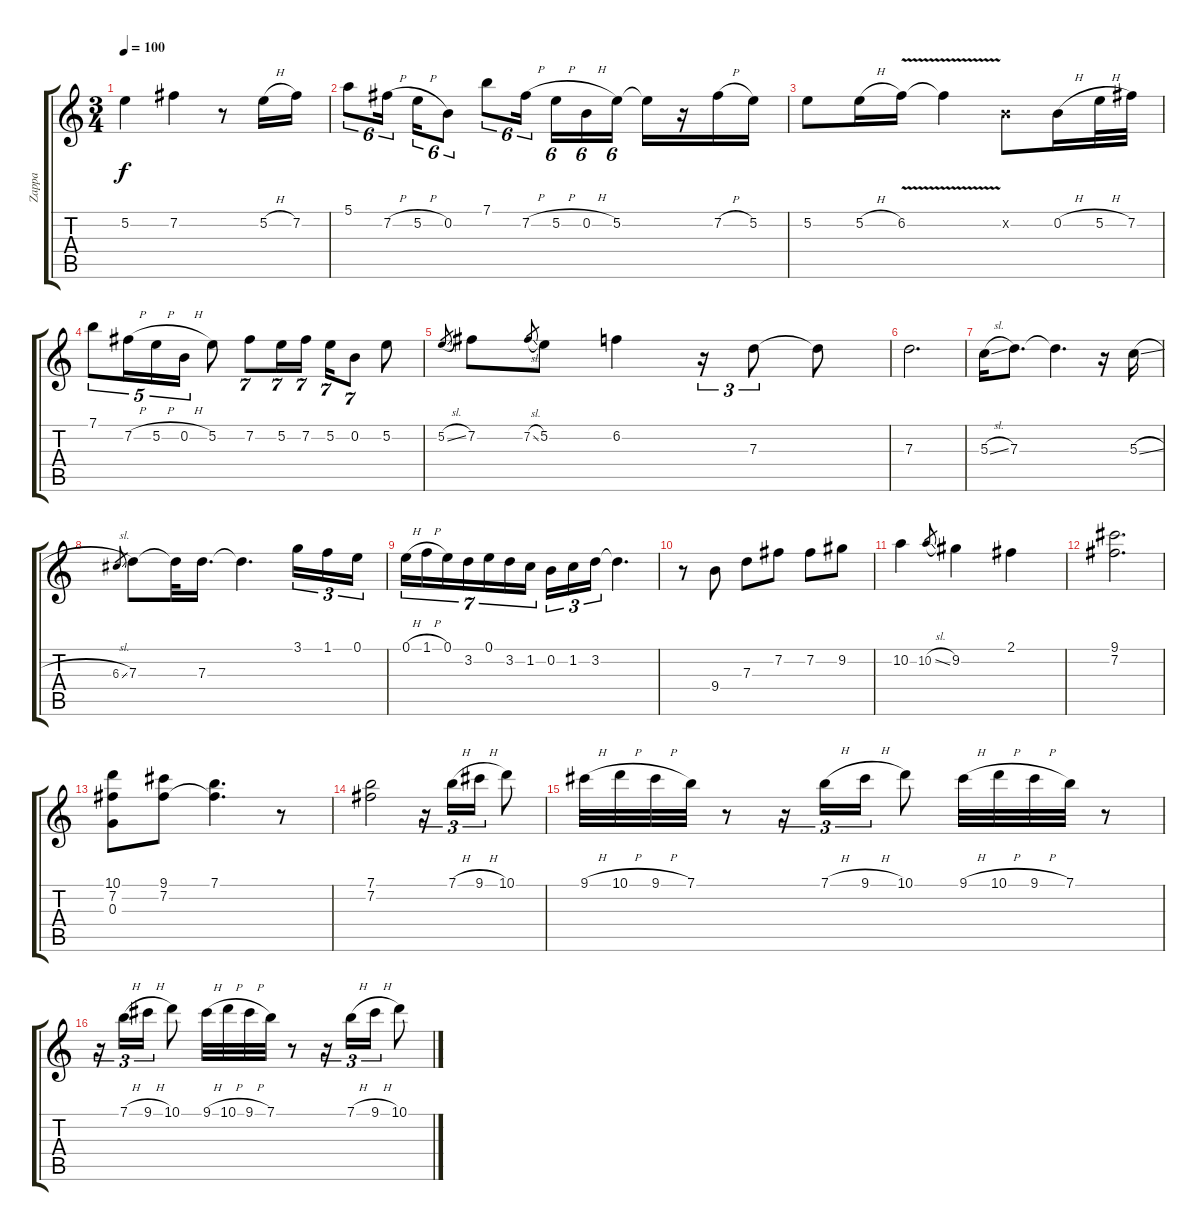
\track ("Zappa" "Zappa") {instrument acousticguitarsteel}
\staff {score tabs}
\tuning (E4 B3 G3 D3 A2 E2) {hide}
\ts (3 4)
\tempo 100
\clef g2
\ks c
5.2.4{dy f} 7.2.4 r.8 5.2{h}.16 7.2.16 |
5.1.8{tu (6 4)} 7.2{h}.16{tu (6 4) beam splitsecondary} 5.2{h}.16{tu (6 4)} 0.2.8{tu (6 4)} 7.1.8{tu (6 4)} 7.2{h}.16{tu (6 4) beam splitsecondary} 5.2{h}.16{tu (6 4)} 0.2{h}.16{tu (6 4)} 5.2.16{tu (6 4)} 5.2{t}.16 r.16 7.2{h}.16 5.2.16 |
5.2.8 5.2{h}.16 6.2{v}.16 6.2{t}.4 0.2{x}.8 0.2{h}.16 5.2{h}.32 7.2.32 |
7.1.8{tu (5 4)} 7.2{h}.16{tu (5 4)} 5.2{h}.16{tu (5 4)} 0.2{h}.16{tu (5 4)} 5.2.8 7.2.8{tu (7 4)} 5.2.16{tu (7 4)} 7.2.16{tu (7 4)} 5.2.16{tu (7 4)} 0.2.8{tu (7 4)} 5.2.8 |
5.2{sl}.8{gr} 7.2.8 7.2{sl}.8{gr} 5.2.8 6.2.4 r.16{tu (3 2)} 7.3.8{tu (3 2)} 7.3{t}.8 |
7.3.2{d} |
5.3{sl}.16 7.3.8{d} 7.3{t}.4{d} r.16 5.3{sl}.16 |
6.3{sl}.8{gr} 7.3.8 7.3{t}.32 7.3.16{d} 7.3{t}.4{d} 3.1.16{tu (3 2)} 1.1.16{tu (3 2)} 0.1.16{tu (3 2)} |
0.1{h}.16{tu (7 4)} 1.1{h}.16{tu (7 4)} 0.1.16{tu (7 4)} 3.2.16{tu (7 4)} 0.1.16{tu (7 4)} 3.2.16{tu (7 4)} 1.2.16{tu (7 4)} 0.2.16{tu (3 2)} 1.2.16{tu (3 2)} 3.2.16{tu (3 2)} 3.2{t}.4{d} |
r.8 9.4.8 7.3.8 7.2.8 7.2.8 9.2.8 |
10.2.4 10.2{sl}.8{gr} 9.2.4 2.1.4 |
(9.1 7.2).2{d} |
(10.1 7.2 0.3).8 (9.1 7.2).8 (7.1 7.2{t}).4{d} r.8 |
(7.1 7.2).2 r.16{tu (3 2)} 7.1{h}.16{tu (3 2)} 9.1{h}.16{tu (3 2)} 10.1.8 |
9.1{h}.32 10.1{h}.32 9.1{h}.32 7.1.32 r.8 r.16{tu (3 2)} 7.1{h}.16{tu (3 2)} 9.1{h}.16{tu (3 2)} 10.1.8 9.1{h}.32 10.1{h}.32 9.1{h}.32 7.1.32 r.8 |
r.16{tu (3 2)} 7.1{h}.16{tu (3 2)} 9.1{h}.16{tu (3 2)} 10.1.8 9.1{h}.32 10.1{h}.32 9.1{h}.32 7.1.32 r.8 r.16{tu (3 2)} 7.1{h}.16{tu (3 2)} 9.1{h}.16{tu (3 2)} 10.1.8
